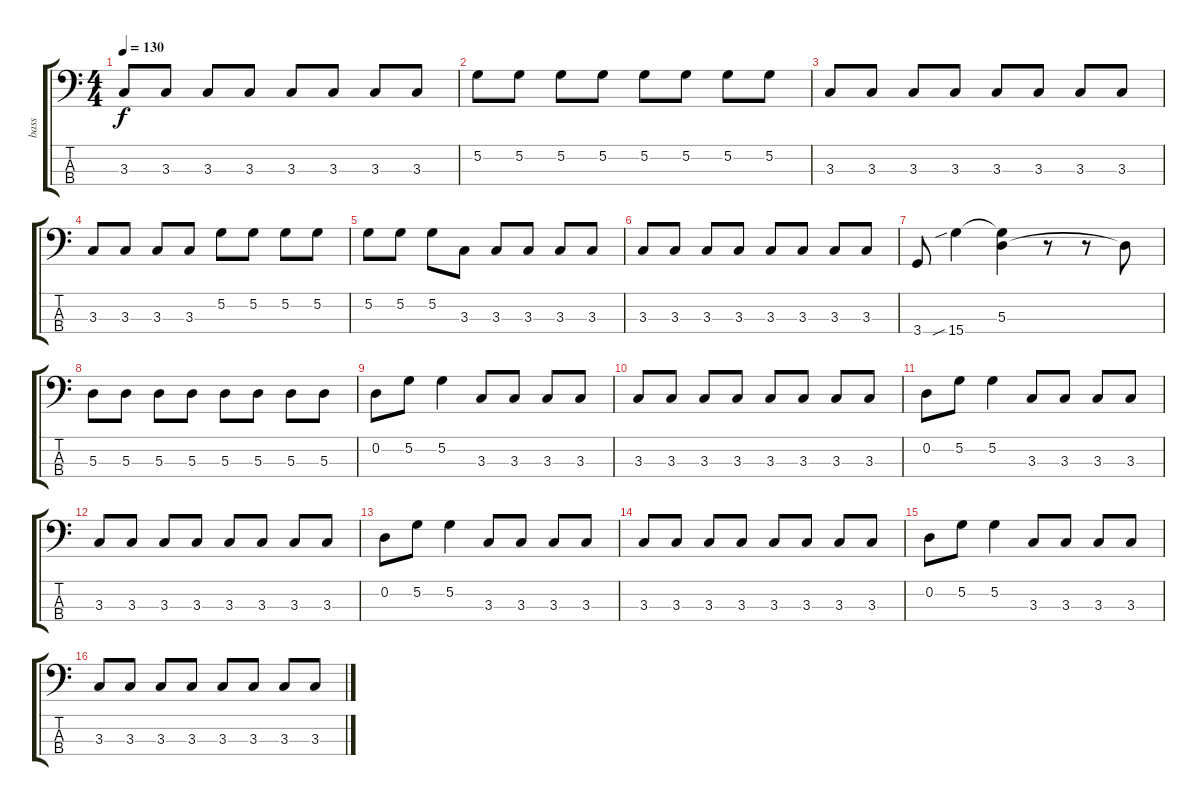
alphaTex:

\track ("bass" "bass") {instrument electricbassfinger}
\staff {score tabs}
\tuning (G2 D2 A1 E1) {hide}
\ts (4 4)
\tempo 130
\clef f4
\ks c
3.3.8{dy f} 3.3.8 3.3.8 3.3.8 3.3.8 3.3.8 3.3.8 3.3.8 |
5.2.8 5.2.8 5.2.8 5.2.8 5.2.8 5.2.8 5.2.8 5.2.8 |
3.3.8 3.3.8 3.3.8 3.3.8 3.3.8 3.3.8 3.3.8 3.3.8 |
3.3.8 3.3.8 3.3.8 3.3.8 5.2.8 5.2.8 5.2.8 5.2.8 |
5.2.8 5.2.8 5.2.8 3.3.8 3.3.8 3.3.8 3.3.8 3.3.8 |
3.3.8 3.3.8 3.3.8 3.3.8 3.3.8 3.3.8 3.3.8 3.3.8 |
3.4.8 15.4{sib}.4 (5.3 15.4{t}).4 r.8 r.8 5.3{t}.8 |
5.3.8 5.3.8 5.3.8 5.3.8 5.3.8 5.3.8 5.3.8 5.3.8 |
0.2.8 5.2.8 5.2.4 3.3.8 3.3.8 3.3.8 3.3.8 |
3.3.8 3.3.8 3.3.8 3.3.8 3.3.8 3.3.8 3.3.8 3.3.8 |
0.2.8 5.2.8 5.2.4 3.3.8 3.3.8 3.3.8 3.3.8 |
3.3.8 3.3.8 3.3.8 3.3.8 3.3.8 3.3.8 3.3.8 3.3.8 |
0.2.8 5.2.8 5.2.4 3.3.8 3.3.8 3.3.8 3.3.8 |
3.3.8 3.3.8 3.3.8 3.3.8 3.3.8 3.3.8 3.3.8 3.3.8 |
0.2.8 5.2.8 5.2.4 3.3.8 3.3.8 3.3.8 3.3.8 |
3.3.8 3.3.8 3.3.8 3.3.8 3.3.8 3.3.8 3.3.8 3.3.8
